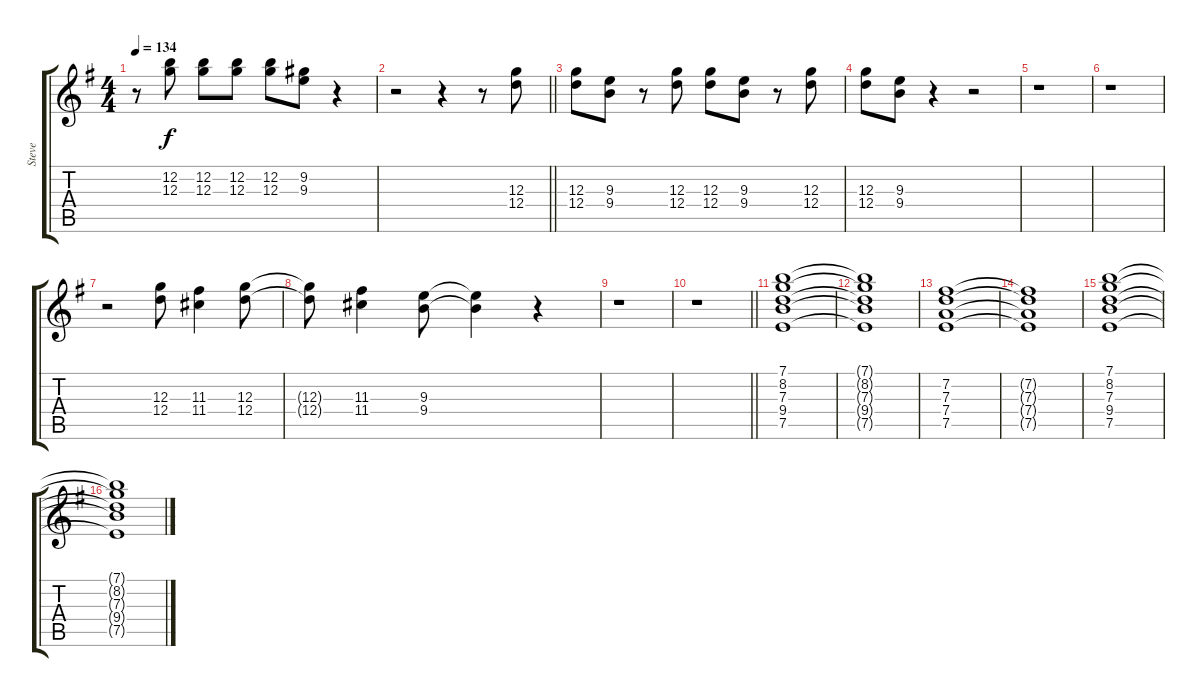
\track ("Steve" "Steve") {instrument distortionguitar}
\staff {score tabs}
\tuning (E4 B3 G3 D3 A2 E2) {hide}
\ts (4 4)
\tempo 134
\clef g2
\ks g
r.8{dy f} (12.2 12.3).8 (12.2 12.3).8 (12.2 12.3).8 (12.2 12.3).8 (9.2 9.3).8 r.4 |
\barLineRight lightlight
r.2 r.4 r.8 (12.3 12.4).8 |
(12.3 12.4).8 (9.3 9.4).8 r.8 (12.3 12.4).8 (12.3 12.4).8 (9.3 9.4).8 r.8 (12.3 12.4).8 |
(12.3 12.4).8 (9.3 9.4).8 r.4 r.2 |
r.1 |
r.1 |
r.2 (12.3 12.4).8 (11.3 11.4).4 (12.3 12.4).8 |
(12.3{t} 12.4{t}).8 (11.3 11.4).4 (9.3 9.4).8 (9.3{t} 9.4{t}).4 r.4 |
r.1 |
\barLineRight lightlight
r.1 |
(7.1 8.2 7.3 9.4 7.5).1 |
(7.1{t} 8.2{t} 7.3{t} 9.4{t} 7.5{t}).1 |
(7.2 7.3 7.4 7.5).1 |
(7.2{t} 7.3{t} 7.4{t} 7.5{t}).1 |
(7.1 8.2 7.3 9.4 7.5).1 |
(7.1{t} 8.2{t} 7.3{t} 9.4{t} 7.5{t}).1
